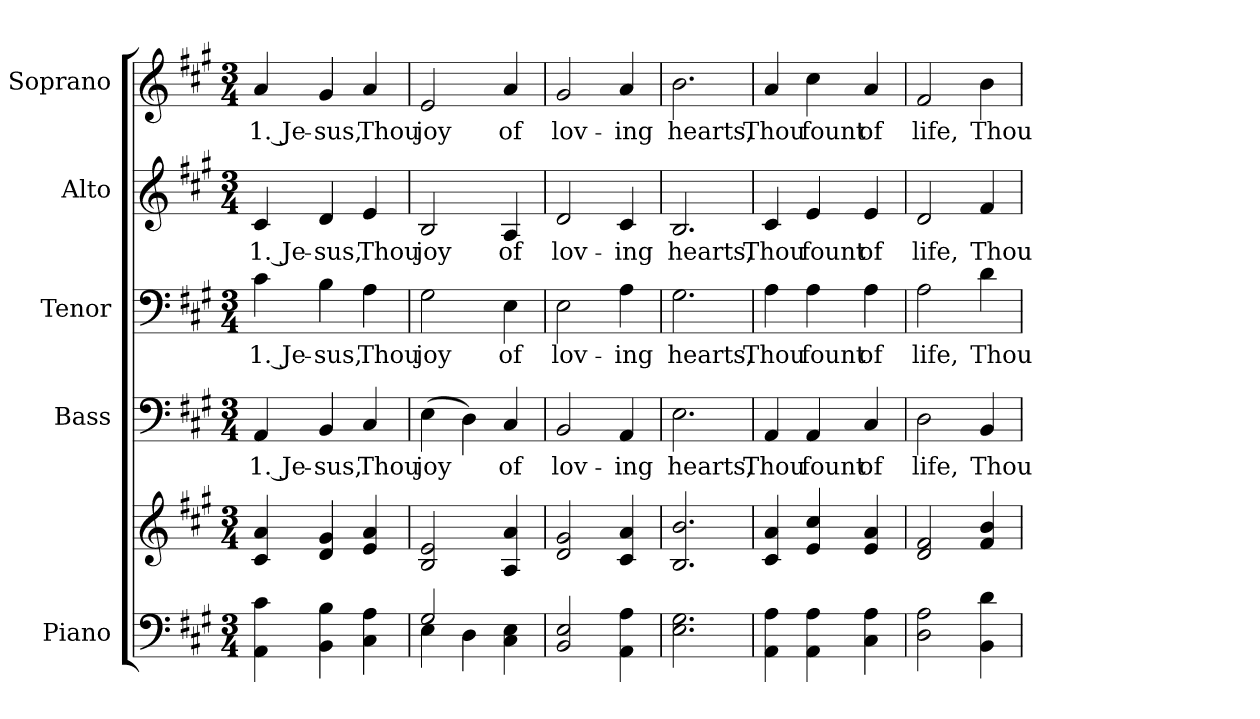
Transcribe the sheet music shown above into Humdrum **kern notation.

**kern	**kern	**kern	**text	**kern	**text	**kern	**text	**kern	**text
*part5	*part5	*part4	*part4	*part3	*part3	*part2	*part2	*part1	*part1
*staff6	*staff5	*staff4	*staff4	*staff3	*staff3	*staff2	*staff2	*staff1	*staff1
*I"Piano	*	*I"Bass	*	*I"Tenor	*	*I"Alto	*	*I"Soprano	*
*I'Pno.	*	*I'B.	*	*I'T.	*	*I'A.	*	*I'S.	*
!!LO:PB:g=z
*clefF4	*clefG2	*clefF4	*	*clefF4	*	*clefG2	*	*clefG2	*
*k[f#c#g#]	*k[f#c#g#]	*k[f#c#g#]	*	*k[f#c#g#]	*	*k[f#c#g#]	*	*k[f#c#g#]	*
*A:	*A:	*A:	*	*A:	*	*A:	*	*A:	*
*M3/4	*M3/4	*M3/4	*	*M3/4	*	*M3/4	*	*M3/4	*
*MM160	*MM160	*MM160	*	*MM160	*	*MM160	*	*MM160	*
=1	=1	=1	=1	=1	=1	=1	=1	=1	=1
!	!	!	!LO:LY:b:color=#000000	!	!	!	!	!	!
!	!	!	!	!	!LO:LY:b:color=#000000	!	!	!	!
!	!	!	!	!	!	!	!LO:LY:b:color=#000000	!	!
!	!	!	!	!	!	!	!	!	!LO:LY:b:color=#000000
4AAi\ 4c#i	4c#i/ 4ai	4AAi/	1. Je-	4c#i\	1. Je-	4c#i/	1. Je-	4ai/	1. Je-
!	!	!	!LO:LY:b:color=#000000	!	!	!	!	!	!
!	!	!	!	!	!LO:LY:b:color=#000000	!	!	!	!
!	!	!	!	!	!	!	!LO:LY:b:color=#000000	!	!
!	!	!	!	!	!	!	!	!	!LO:LY:b:color=#000000
4BBi\ 4Bi	4di/ 4g#i	4BBi/	-sus,	4Bi\	-sus,	4di/	-sus,	4g#i/	-sus,
!	!	!	!LO:LY:b:color=#000000	!	!	!	!	!	!
!	!	!	!	!	!LO:LY:b:color=#000000	!	!	!	!
!	!	!	!	!	!	!	!LO:LY:b:color=#000000	!	!
!	!	!	!	!	!	!	!	!	!LO:LY:b:color=#000000
4C#i\ 4Ai	4ei/ 4ai	4C#i/	Thou	4Ai\	Thou	4ei/	Thou	4ai/	Thou
=2	=2	=2	=2	=2	=2	=2	=2	=2	=2
*^	*	*	*	*	*	*	*	*	*
!	!	!	!	!LO:LY:b:color=#000000	!	!	!	!	!	!
!	!	!	!	!	!	!LO:LY:b:color=#000000	!	!	!	!
!	!	!	!	!	!	!	!	!LO:LY:b:color=#000000	!	!
!	!	!	!	!	!	!	!	!	!	!LO:LY:b:color=#000000
2G#i/	4Ei\	2Bi/ 2ei	(4Ei\	joy	2G#i\	joy	2Bi/	joy	2ei/	joy
.	4Di\	.	4Di\)	.	.	.	.	.	.	.
!	!	!	!	!LO:LY:b:color=#000000	!	!	!	!	!	!
!	!	!	!	!	!	!LO:LY:b:color=#000000	!	!	!	!
!	!	!	!	!	!	!	!	!LO:LY:b:color=#000000	!	!
!	!	!	!	!	!	!	!	!	!	!LO:LY:b:color=#000000
4C#i\ 4Ei	4ryy	4Ai/ 4ai	4C#i/	of	4Ei\	of	4Ai/	of	4ai/	of
*v	*v	*	*	*	*	*	*	*	*	*
=3	=3	=3	=3	=3	=3	=3	=3	=3	=3
*^	*	*	*	*	*	*	*	*	*
!	!	!	!	!LO:LY:b:color=#000000	!	!	!	!	!	!
*v	*v	*	*	*	*	*	*	*	*	*
*^	*	*	*	*	*	*	*	*	*
!	!	!	!	!	!	!LO:LY:b:color=#000000	!	!	!	!
*v	*v	*	*	*	*	*	*	*	*	*
*^	*	*	*	*	*	*	*	*	*
!	!	!	!	!	!	!	!	!LO:LY:b:color=#000000	!	!
*v	*v	*	*	*	*	*	*	*	*	*
*^	*	*	*	*	*	*	*	*	*
!	!	!	!	!	!	!	!	!	!	!LO:LY:b:color=#000000
*v	*v	*	*	*	*	*	*	*	*	*
2BBi/ 2Ei	2di/ 2g#i	2BBi/	lov-	2Ei\	lov-	2di/	lov-	2g#i/	lov-
!	!	!	!LO:LY:b:color=#000000	!	!	!	!	!	!
!	!	!	!	!	!LO:LY:b:color=#000000	!	!	!	!
!	!	!	!	!	!	!	!LO:LY:b:color=#000000	!	!
!	!	!	!	!	!	!	!	!	!LO:LY:b:color=#000000
4AAi\ 4Ai	4c#i/ 4ai	4AAi/	-ing	4Ai\	-ing	4c#i/	-ing	4ai/	-ing
!!LO:PB:g=z
=4	=4	=4	=4	=4	=4	=4	=4	=4	=4
!	!	!	!LO:LY:b:color=#000000	!	!	!	!	!	!
!	!	!	!	!	!LO:LY:b:color=#000000	!	!	!	!
!	!	!	!	!	!	!	!LO:LY:b:color=#000000	!	!
!	!	!	!	!	!	!	!	!	!LO:LY:b:color=#000000
2.Ei\ 2.G#i	2.Bi/ 2.bi	2.Ei\	hearts,	2.G#i\	hearts,	2.Bi/	hearts,	2.bi\	hearts,
=5	=5	=5	=5	=5	=5	=5	=5	=5	=5
!	!	!	!LO:LY:b:color=#000000	!	!	!	!	!	!
!	!	!	!	!	!LO:LY:b:color=#000000	!	!	!	!
!	!	!	!	!	!	!	!LO:LY:b:color=#000000	!	!
!	!	!	!	!	!	!	!	!	!LO:LY:b:color=#000000
4AAi\ 4Ai	4c#i/ 4ai	4AAi/	Thou	4Ai\	Thou	4c#i/	Thou	4ai/	Thou
!	!	!	!LO:LY:b:color=#000000	!	!	!	!	!	!
!	!	!	!	!	!LO:LY:b:color=#000000	!	!	!	!
!	!	!	!	!	!	!	!LO:LY:b:color=#000000	!	!
!	!	!	!	!	!	!	!	!	!LO:LY:b:color=#000000
4AAi\ 4Ai	4ei/ 4cc#i	4AAi/	fount	4Ai\	fount	4ei/	fount	4cc#i\	fount
!	!	!	!LO:LY:b:color=#000000	!	!	!	!	!	!
!	!	!	!	!	!LO:LY:b:color=#000000	!	!	!	!
!	!	!	!	!	!	!	!LO:LY:b:color=#000000	!	!
!	!	!	!	!	!	!	!	!	!LO:LY:b:color=#000000
4C#i\ 4Ai	4ei/ 4ai	4C#i/	of	4Ai\	of	4ei/	of	4ai/	of
=6	=6	=6	=6	=6	=6	=6	=6	=6	=6
!	!	!	!LO:LY:b:color=#000000	!	!	!	!	!	!
!	!	!	!	!	!LO:LY:b:color=#000000	!	!	!	!
!	!	!	!	!	!	!	!LO:LY:b:color=#000000	!	!
!	!	!	!	!	!	!	!	!	!LO:LY:b:color=#000000
2Di\ 2Ai	2di/ 2f#i	2Di\	life,	2Ai\	life,	2di/	life,	2f#i/	life,
!	!	!	!LO:LY:b:color=#000000	!	!	!	!	!	!
!	!	!	!	!	!LO:LY:b:color=#000000	!	!	!	!
!	!	!	!	!	!	!	!LO:LY:b:color=#000000	!	!
!	!	!	!	!	!	!	!	!	!LO:LY:b:color=#000000
4BBi\ 4di	4f#i/ 4bi	4BBi/	Thou	4di\	Thou	4f#i/	Thou	4bi\	Thou
=	=	=	=	=	=	=	=	=	=
*-	*-	*-	*-	*-	*-	*-	*-	*-	*-
